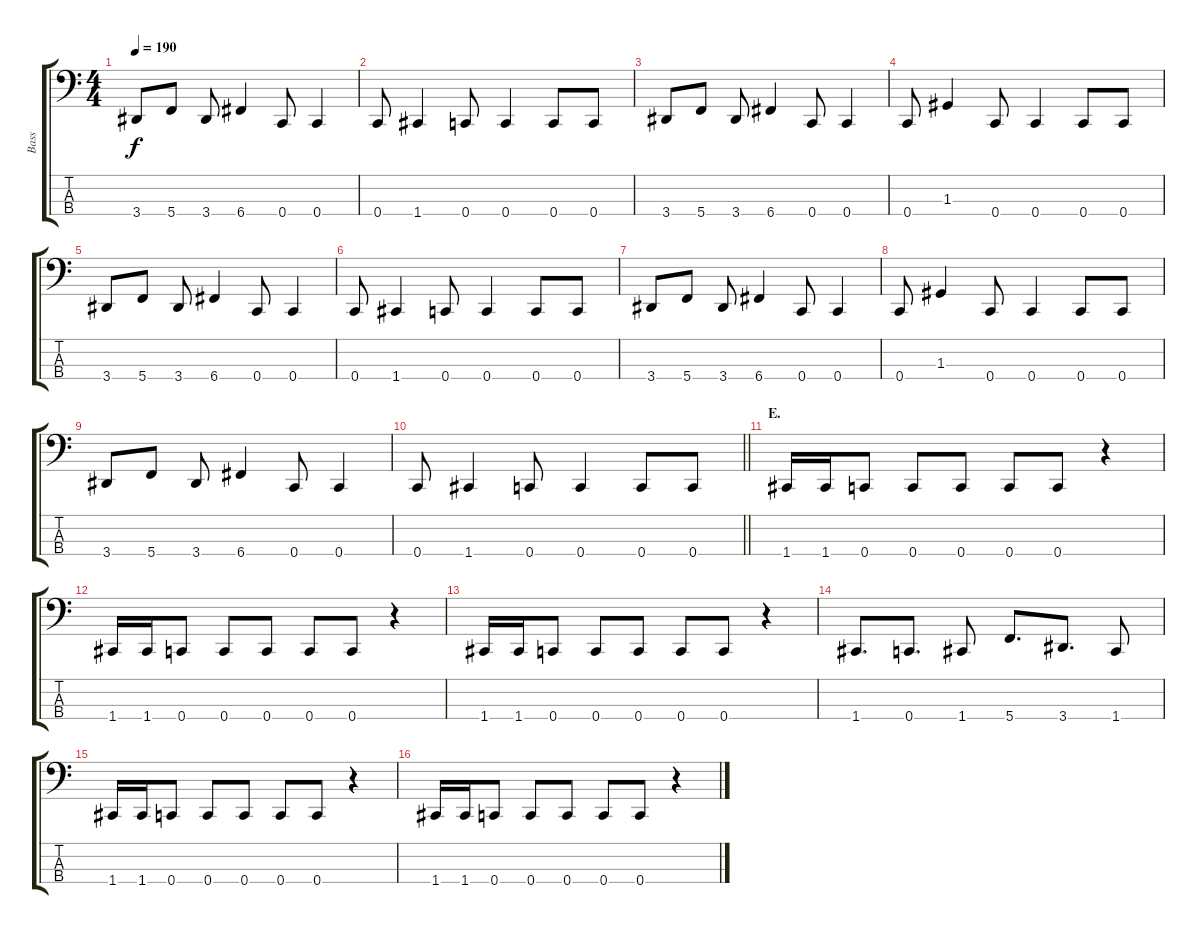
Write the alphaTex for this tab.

\track ("Bass" "Bass") {instrument electricbasspick}
\staff {score tabs}
\tuning (F2 C2 G1 C1) {hide}
\ts (4 4)
\tempo 190
\clef f4
\ks c
3.4.8{dy f} 5.4.8 3.4.8 6.4.4 0.4.8 0.4.4 |
0.4.8 1.4.4 0.4.8 0.4.4 0.4.8 0.4.8 |
3.4.8 5.4.8 3.4.8 6.4.4 0.4.8 0.4.4 |
0.4.8 1.3.4 0.4.8 0.4.4 0.4.8 0.4.8 |
3.4.8 5.4.8 3.4.8 6.4.4 0.4.8 0.4.4 |
0.4.8 1.4.4 0.4.8 0.4.4 0.4.8 0.4.8 |
3.4.8 5.4.8 3.4.8 6.4.4 0.4.8 0.4.4 |
0.4.8 1.3.4 0.4.8 0.4.4 0.4.8 0.4.8 |
3.4.8 5.4.8 3.4.8 6.4.4 0.4.8 0.4.4 |
\barLineRight lightlight
0.4.8 1.4.4 0.4.8 0.4.4 0.4.8 0.4.8 |
\section ("" "E.")
1.4.16 1.4.16 0.4.8 0.4.8 0.4.8 0.4.8 0.4.8 r.4 |
1.4.16 1.4.16 0.4.8 0.4.8 0.4.8 0.4.8 0.4.8 r.4 |
1.4.16 1.4.16 0.4.8 0.4.8 0.4.8 0.4.8 0.4.8 r.4 |
1.4.8{d} 0.4.8{d} 1.4.8 5.4.8{d} 3.4.8{d} 1.4.8 |
1.4.16 1.4.16 0.4.8 0.4.8 0.4.8 0.4.8 0.4.8 r.4 |
1.4.16 1.4.16 0.4.8 0.4.8 0.4.8 0.4.8 0.4.8 r.4
